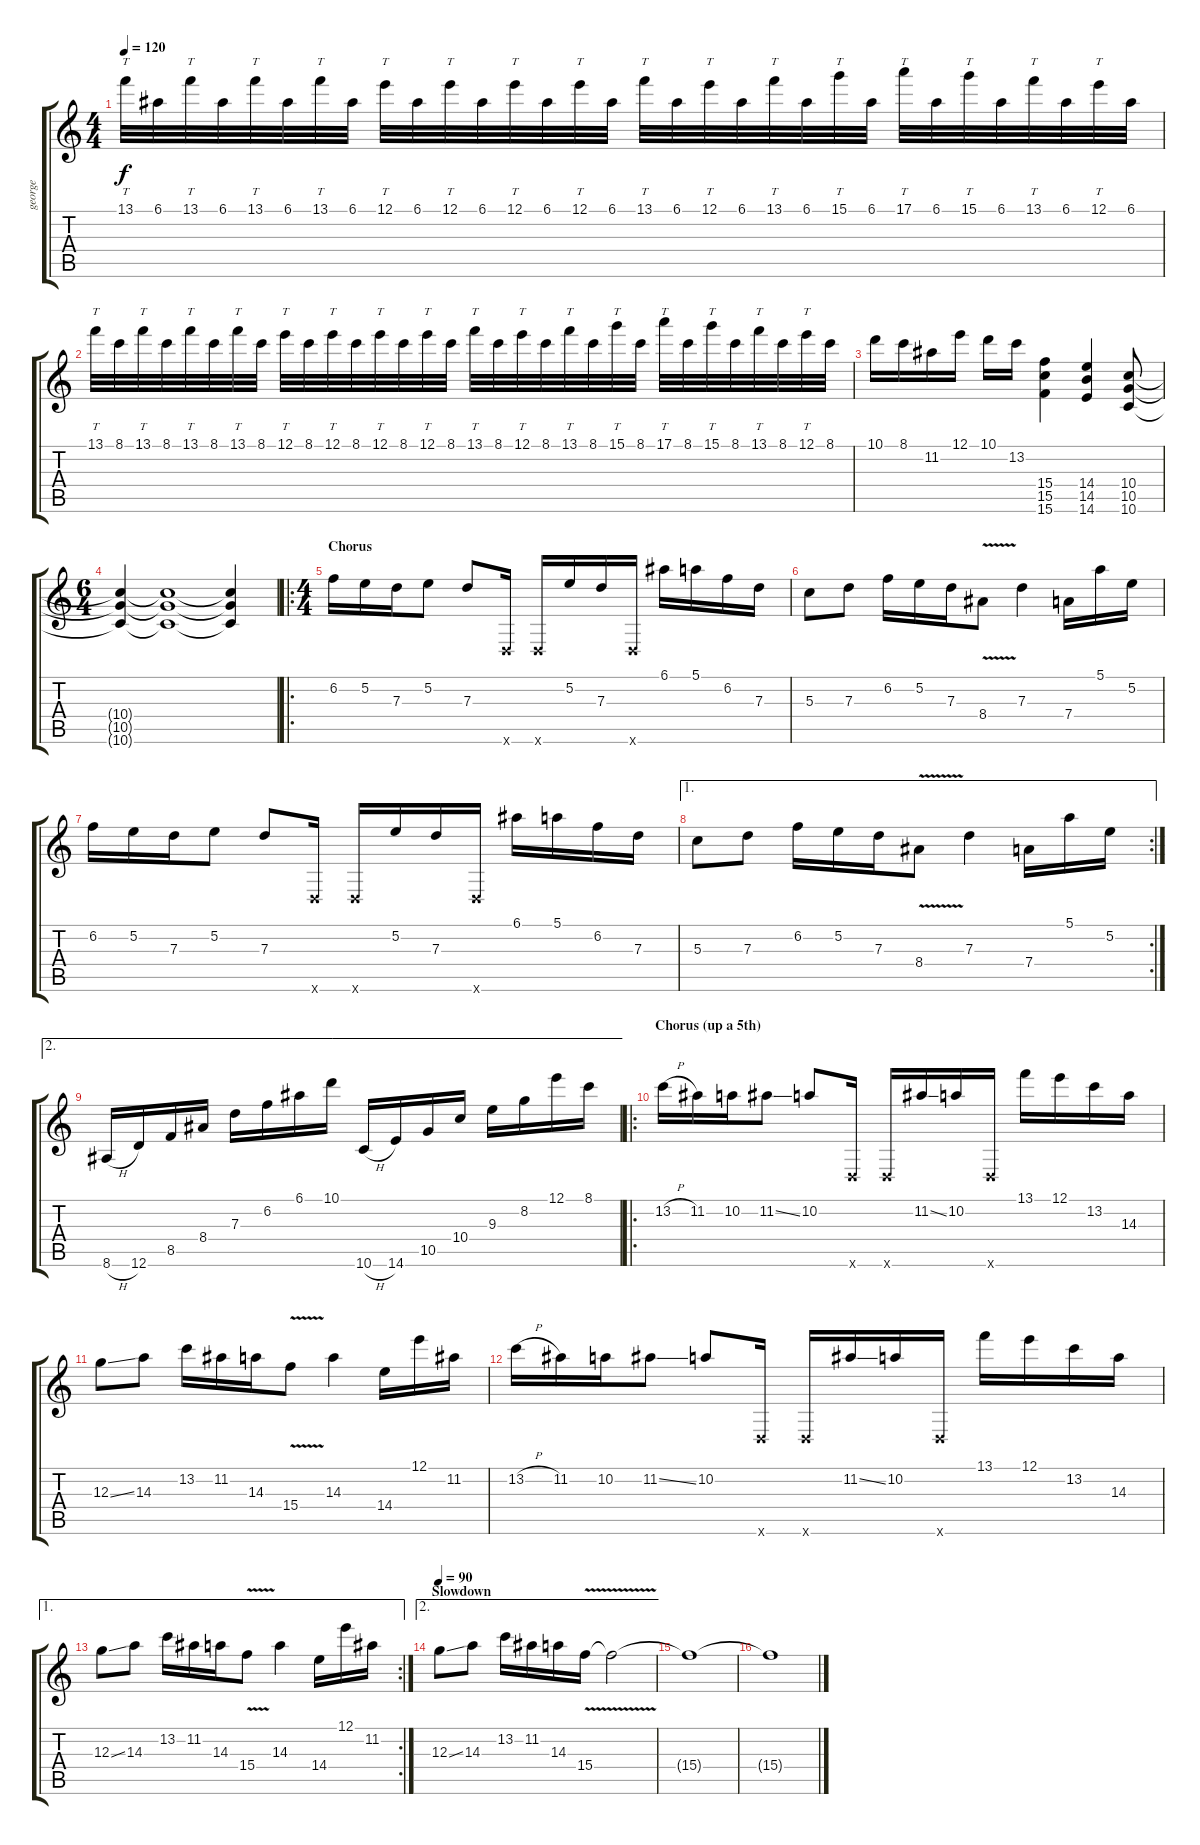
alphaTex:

\track ("george" "george") {instrument distortionguitar}
\staff {score tabs}
\tuning (E4 B3 G3 D3 A2 D2) {hide}
\ts (4 4)
\tempo 120
\clef g2
\ks c
13.1.32{tt dy f} 6.1.32 13.1.32{tt} 6.1.32 13.1.32{tt} 6.1.32 13.1.32{tt} 6.1.32 12.1.32{tt} 6.1.32 12.1.32{tt} 6.1.32 12.1.32{tt} 6.1.32 12.1.32{tt} 6.1.32 13.1.32{tt} 6.1.32 12.1.32{tt} 6.1.32 13.1.32{tt} 6.1.32 15.1.32{tt} 6.1.32 17.1.32{tt} 6.1.32 15.1.32{tt} 6.1.32 13.1.32{tt} 6.1.32 12.1.32{tt} 6.1.32 |
13.1.32{tt} 8.1.32 13.1.32{tt} 8.1.32 13.1.32{tt} 8.1.32 13.1.32{tt} 8.1.32 12.1.32{tt} 8.1.32 12.1.32{tt} 8.1.32 12.1.32{tt} 8.1.32 12.1.32{tt} 8.1.32 13.1.32{tt} 8.1.32 12.1.32{tt} 8.1.32 13.1.32{tt} 8.1.32 15.1.32{tt} 8.1.32 17.1.32{tt} 8.1.32 15.1.32{tt} 8.1.32 13.1.32{tt} 8.1.32 12.1.32{tt} 8.1.32 |
10.1.16 8.1.16 11.2.16 12.1.16 10.1.16 13.2.16 (15.4 15.5 15.6).4 (14.4 14.5 14.6).4 (10.4 10.5 10.6).8{volume 10} |
\ts (6 4)
(10.4{t} 10.5{t} 10.6{t}).4{volume 16} (10.4{t} 10.5{t} 10.6{t}).1{volume 11} (10.4{t} 10.5{t} 10.6{t}).4 |
\ro
\ts (4 4)
\section ("" "Chorus")
6.2.16 5.2.16 7.3.16 5.2.8 7.3.8 0.6{x}.16 0.6{x}.16 5.2.16 7.3.16 0.6{x}.16 6.1.16 5.1.16 6.2.16 7.3.16 |
5.3.8 7.3.8 6.2.16 5.2.16 7.3.16 8.4{v}.8 7.3.4 7.4.16 5.1.16 5.2.16 |
6.2.16 5.2.16 7.3.16 5.2.8 7.3.8 0.6{x}.16 0.6{x}.16 5.2.16 7.3.16 0.6{x}.16 6.1.16 5.1.16 6.2.16 7.3.16 |
\ae 1
\rc 2
5.3.8 7.3.8 6.2.16 5.2.16 7.3.16 8.4{v}.8 7.3.4 7.4.16 5.1.16 5.2.16 |
\ae 2
8.6{h}.16{volume 16} 12.6.16 8.5.16 8.4.16 7.3.16 6.2.16 6.1.16 10.1.16 10.6{h}.16 14.6.16 10.5.16 10.4.16 9.3.16 8.2.16 12.1.16 8.1.16 |
\ro
\section ("" "Chorus (up a 5th)")
13.2{h}.16 11.2.16 10.2.16 11.2{ss}.8 10.2.8 0.6{x}.16 0.6{x}.16 11.2{ss}.16 10.2.16 0.6{x}.16 13.1.16 12.1.16 13.2.16 14.3.16 |
12.3{ss}.8 14.3.8 13.2.16 11.2.16 14.3.16 15.4{v}.8 14.3.4 14.4.16 12.1.16 11.2.16 |
13.2{h}.16 11.2.16 10.2.16 11.2{ss}.8 10.2.8 0.6{x}.16 0.6{x}.16 11.2{ss}.16 10.2.16 0.6{x}.16 13.1.16 12.1.16 13.2.16 14.3.16 |
\ae 1
\rc 2
12.3{ss}.8 14.3.8 13.2.16 11.2.16 14.3.16 15.4{v}.8 14.3.4 14.4.16 12.1.16 11.2.16 |
\ae 2
\section ("" "Slowdown")
\tempo 90
12.3{ss}.8 14.3.8 13.2.16 11.2.16 14.3.16 15.4{v}.16 15.4{t}.2 |
15.4{t}.1 |
15.4{t}.1{volume 10}
